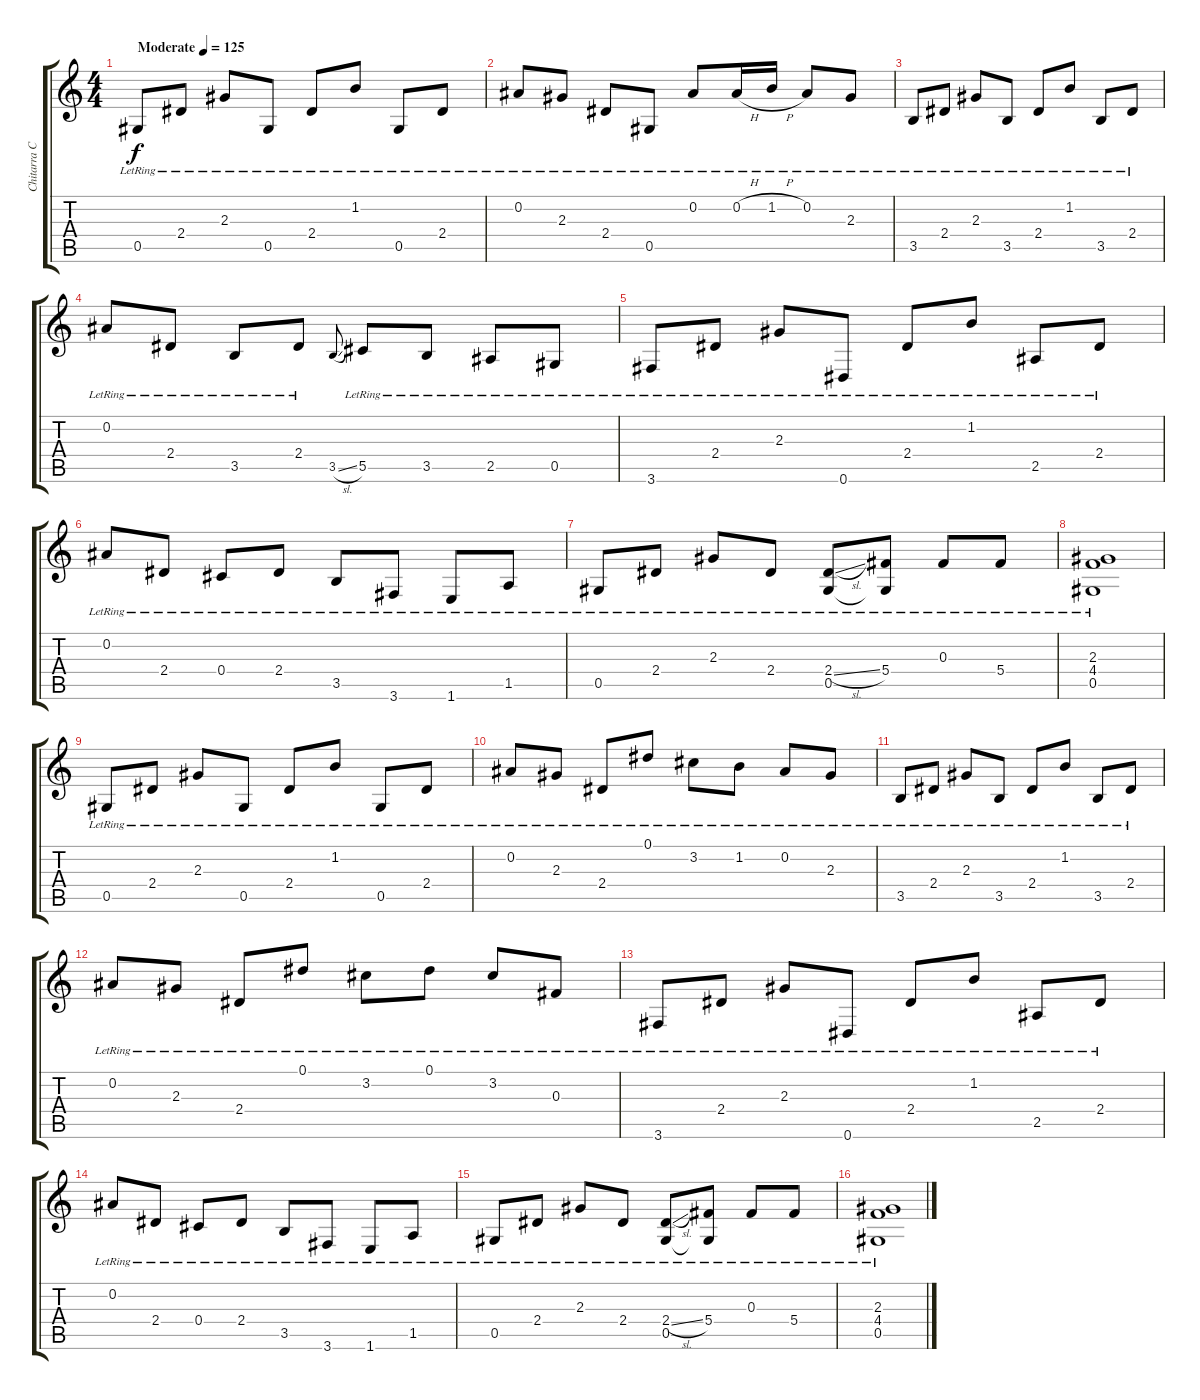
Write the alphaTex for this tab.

\track ("Chitarra Classica" "Chitarra C") {instrument acousticguitarsteel}
\staff {score tabs}
\tuning (Eb4 Bb3 Gb3 Db3 Ab2 Eb2) {hide}
\ts (4 4)
\tempo (125 "Moderate")
\clef g2
\ks c
0.5{lr}.8{dy f instrument acousticguitarsteel} 2.4{lr}.8 2.3{lr}.8 0.5{lr}.8 2.4{lr}.8 1.2{lr}.8 0.5{lr}.8 2.4{lr}.8 |
0.2{lr}.8 2.3{lr}.8 2.4{lr}.8 0.5{lr}.8 0.2{lr}.8 0.2{h lr}.16 1.2{h lr}.16 0.2{lr}.8 2.3{lr}.8 |
3.5{lr}.8 2.4{lr}.8 2.3{lr}.8 3.5{lr}.8 2.4{lr}.8 1.2{lr}.8 3.5{lr}.8 2.4{lr}.8 |
0.2{lr}.8 2.4{lr}.8 3.5{lr}.8 2.4{lr}.8 3.5{sl}.8{gr onbeat} 5.5{lr}.8 3.5{lr}.8 2.5{lr}.8 0.5{lr}.8 |
3.6{lr}.8 2.4{lr}.8 2.3{lr}.8 0.6{lr}.8 2.4{lr}.8 1.2{lr}.8 2.5{lr}.8 2.4{lr}.8 |
0.2{lr}.8 2.4{lr}.8 0.4{lr}.8 2.4{lr}.8 3.5{lr}.8 3.6{lr}.8 1.6{lr}.8 1.5{lr}.8 |
0.5{lr}.8 2.4{lr}.8 2.3{lr}.8 2.4{lr}.8 (2.4{sl lr} 0.5{lr}).8 (5.4{lr} 0.5{t}).8 0.3{lr}.8 5.4{lr}.8 |
(2.3{lr} 4.4{lr} 0.5{lr}).1 |
0.5{lr}.8 2.4{lr}.8 2.3{lr}.8 0.5{lr}.8 2.4{lr}.8 1.2{lr}.8 0.5{lr}.8 2.4{lr}.8 |
0.2{lr}.8 2.3{lr}.8 2.4{lr}.8 0.1{lr}.8 3.2{lr}.8 1.2{lr}.8 0.2{lr}.8 2.3{lr}.8 |
3.5{lr}.8 2.4{lr}.8 2.3{lr}.8 3.5{lr}.8 2.4{lr}.8 1.2{lr}.8 3.5{lr}.8 2.4{lr}.8 |
0.2{lr}.8 2.3{lr}.8 2.4{lr}.8 0.1{lr}.8 3.2{lr}.8 0.1{lr}.8 3.2{lr}.8 0.3{lr}.8 |
3.6{lr}.8 2.4{lr}.8 2.3{lr}.8 0.6{lr}.8 2.4{lr}.8 1.2{lr}.8 2.5{lr}.8 2.4{lr}.8 |
0.2{lr}.8 2.4{lr}.8 0.4{lr}.8 2.4{lr}.8 3.5{lr}.8 3.6{lr}.8 1.6{lr}.8 1.5{lr}.8 |
0.5{lr}.8 2.4{lr}.8 2.3{lr}.8 2.4{lr}.8 (2.4{sl lr} 0.5{lr}).8 (5.4{lr} 0.5{t}).8 0.3{lr}.8 5.4{lr}.8 |
(2.3{lr} 4.4{lr} 0.5{lr}).1
